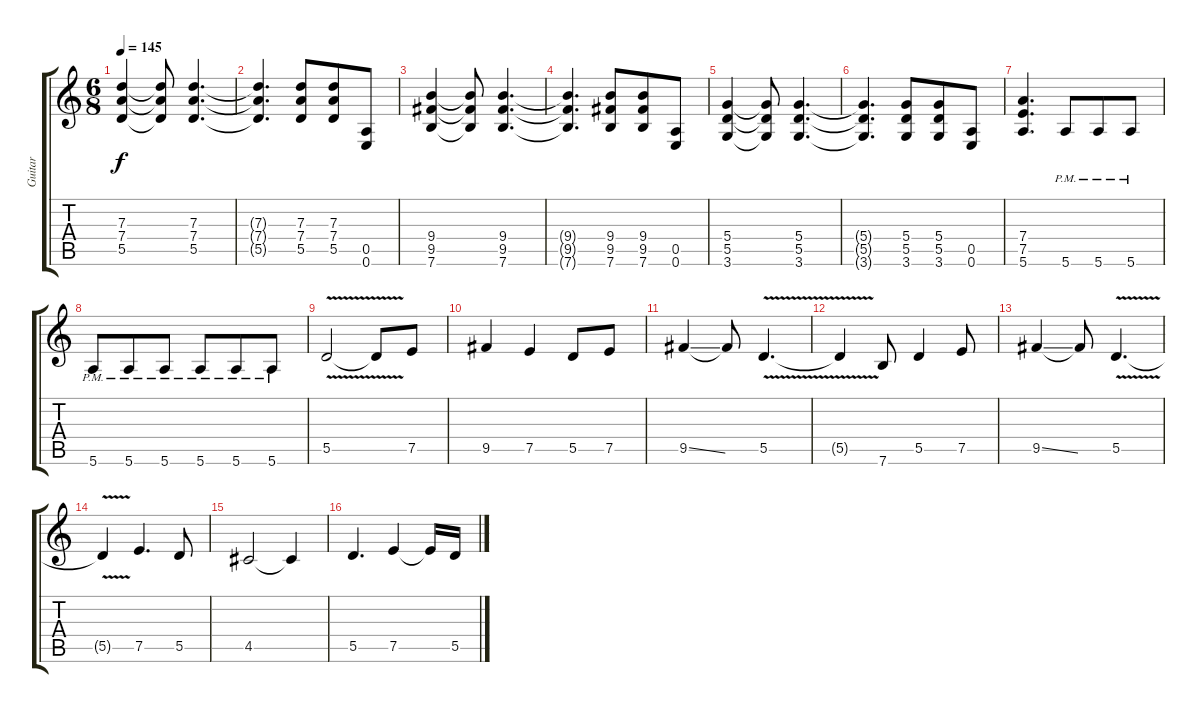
\track ("Guitar" "Guitar") {instrument distortionguitar}
\staff {score tabs}
\tuning (E4 B3 G3 D3 A2 E2) {hide}
\ts (6 8)
\tempo 145
\clef g2
\ks c
(7.3 7.4 5.5).4{dy f instrument distortionguitar} (7.3{t} 7.4{t} 5.5{t}).8 (7.3 7.4 5.5).4{d} |
(7.3{t} 7.4{t} 5.5{t}).4{d} (7.3 7.4 5.5).8 (7.3 7.4 5.5).8 (0.5 0.6).8 |
(9.4 9.5 7.6).4 (9.4{t} 9.5{t} 7.6{t}).8 (9.4 9.5 7.6).4{d} |
(9.4{t} 9.5{t} 7.6{t}).4{d} (9.4 9.5 7.6).8 (9.4 9.5 7.6).8 (0.5 0.6).8 |
(5.4 5.5 3.6).4 (5.4{t} 5.5{t} 3.6{t}).8 (5.4 5.5 3.6).4{d} |
(5.4{t} 5.5{t} 3.6{t}).4{d} (5.4 5.5 3.6).8 (5.4 5.5 3.6).8 (0.5 0.6).8 |
(7.4 7.5 5.6).4{d} 5.6{pm}.8 5.6{pm}.8 5.6{pm}.8 |
5.6{pm}.8 5.6{pm}.8 5.6{pm}.8 5.6{pm}.8 5.6{pm}.8 5.6{pm}.8 |
5.5{v}.2 5.5{t}.8 7.5.8 |
9.5.4 7.5.4 5.5.8 7.5.8 |
9.5{ss}.4 9.5{t}.8 5.5{v}.4{d} |
5.5{t}.4 7.6.8 5.5.4 7.5.8 |
9.5{ss}.4 9.5{t}.8 5.5{v}.4{d} |
5.5{t}.4 7.5.4{d} 5.5.8 |
4.5.2 4.5{t}.4 |
5.5.4{d} 7.5.4 7.5{t}.16 5.5.16
